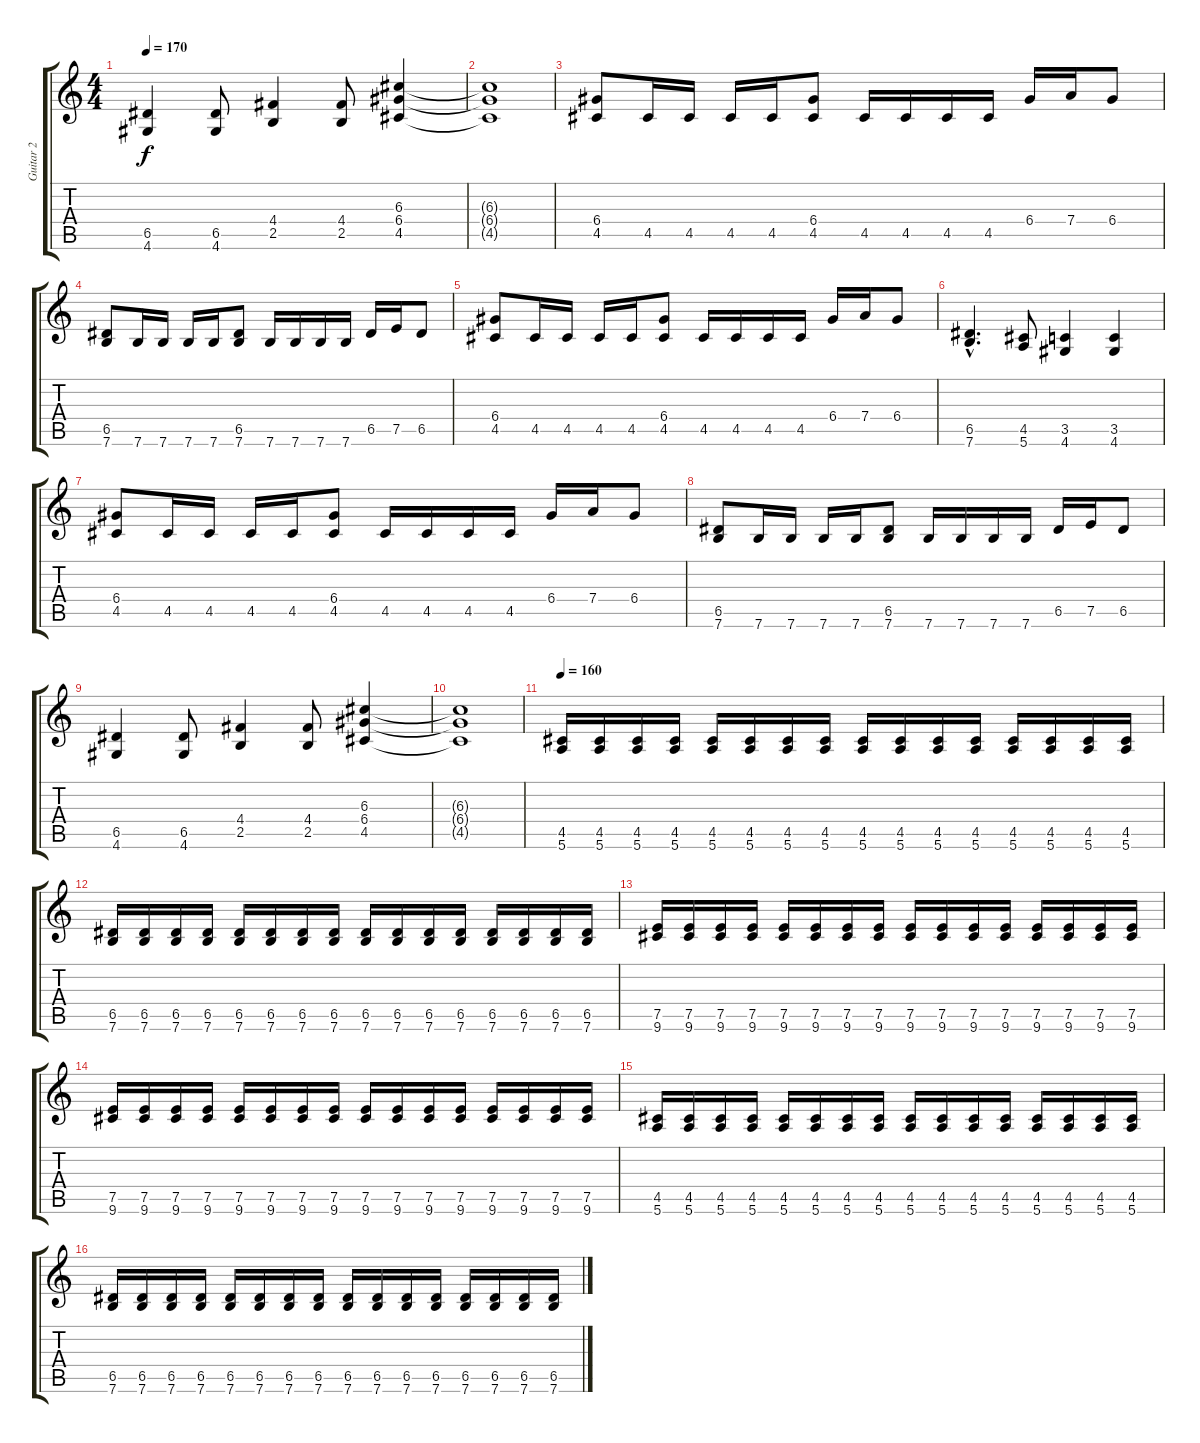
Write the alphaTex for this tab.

\track ("Guitar 2" "Guitar 2") {instrument distortionguitar}
\staff {score tabs}
\tuning (E4 B3 G3 D3 A2 E2) {hide}
\ts (4 4)
\tempo 170
\clef g2
\ks c
(6.5 4.6).4{dy f} (6.5 4.6).8 (4.4 2.5).4 (4.4 2.5).8 (6.3 6.4 4.5).4 |
(6.3{t} 6.4{t} 4.5{t}).1 |
(6.4 4.5).8 4.5.16 4.5.16 4.5.16 4.5.16 (6.4 4.5).8 4.5.16 4.5.16 4.5.16 4.5.16 6.4.16 7.4.16 6.4.8 |
(6.5 7.6).8 7.6.16 7.6.16 7.6.16 7.6.16 (6.5 7.6).8 7.6.16 7.6.16 7.6.16 7.6.16 6.5.16 7.5.16 6.5.8 |
(6.4 4.5).8 4.5.16 4.5.16 4.5.16 4.5.16 (6.4 4.5).8 4.5.16 4.5.16 4.5.16 4.5.16 6.4.16 7.4.16 6.4.8 |
(6.5{hac} 7.6{hac}).4{d} (4.5 5.6).8 (3.5 4.6).4 (3.5 4.6).4 |
(6.4 4.5).8 4.5.16 4.5.16 4.5.16 4.5.16 (6.4 4.5).8 4.5.16 4.5.16 4.5.16 4.5.16 6.4.16 7.4.16 6.4.8 |
(6.5 7.6).8 7.6.16 7.6.16 7.6.16 7.6.16 (6.5 7.6).8 7.6.16 7.6.16 7.6.16 7.6.16 6.5.16 7.5.16 6.5.8 |
(6.5 4.6).4 (6.5 4.6).8 (4.4 2.5).4 (4.4 2.5).8 (6.3 6.4 4.5).4 |
(6.3{t} 6.4{t} 4.5{t}).1 |
\tempo 160
(4.5 5.6).16 (4.5 5.6).16 (4.5 5.6).16 (4.5 5.6).16 (4.5 5.6).16 (4.5 5.6).16 (4.5 5.6).16 (4.5 5.6).16 (4.5 5.6).16 (4.5 5.6).16 (4.5 5.6).16 (4.5 5.6).16 (4.5 5.6).16 (4.5 5.6).16 (4.5 5.6).16 (4.5 5.6).16 |
(6.5 7.6).16 (6.5 7.6).16 (6.5 7.6).16 (6.5 7.6).16 (6.5 7.6).16 (6.5 7.6).16 (6.5 7.6).16 (6.5 7.6).16 (6.5 7.6).16 (6.5 7.6).16 (6.5 7.6).16 (6.5 7.6).16 (6.5 7.6).16 (6.5 7.6).16 (6.5 7.6).16 (6.5 7.6).16 |
(7.5 9.6).16 (7.5 9.6).16 (7.5 9.6).16 (7.5 9.6).16 (7.5 9.6).16 (7.5 9.6).16 (7.5 9.6).16 (7.5 9.6).16 (7.5 9.6).16 (7.5 9.6).16 (7.5 9.6).16 (7.5 9.6).16 (7.5 9.6).16 (7.5 9.6).16 (7.5 9.6).16 (7.5 9.6).16 |
(7.5 9.6).16 (7.5 9.6).16 (7.5 9.6).16 (7.5 9.6).16 (7.5 9.6).16 (7.5 9.6).16 (7.5 9.6).16 (7.5 9.6).16 (7.5 9.6).16 (7.5 9.6).16 (7.5 9.6).16 (7.5 9.6).16 (7.5 9.6).16 (7.5 9.6).16 (7.5 9.6).16 (7.5 9.6).16 |
(4.5 5.6).16 (4.5 5.6).16 (4.5 5.6).16 (4.5 5.6).16 (4.5 5.6).16 (4.5 5.6).16 (4.5 5.6).16 (4.5 5.6).16 (4.5 5.6).16 (4.5 5.6).16 (4.5 5.6).16 (4.5 5.6).16 (4.5 5.6).16 (4.5 5.6).16 (4.5 5.6).16 (4.5 5.6).16 |
(6.5 7.6).16 (6.5 7.6).16 (6.5 7.6).16 (6.5 7.6).16 (6.5 7.6).16 (6.5 7.6).16 (6.5 7.6).16 (6.5 7.6).16 (6.5 7.6).16 (6.5 7.6).16 (6.5 7.6).16 (6.5 7.6).16 (6.5 7.6).16 (6.5 7.6).16 (6.5 7.6).16 (6.5 7.6).16
